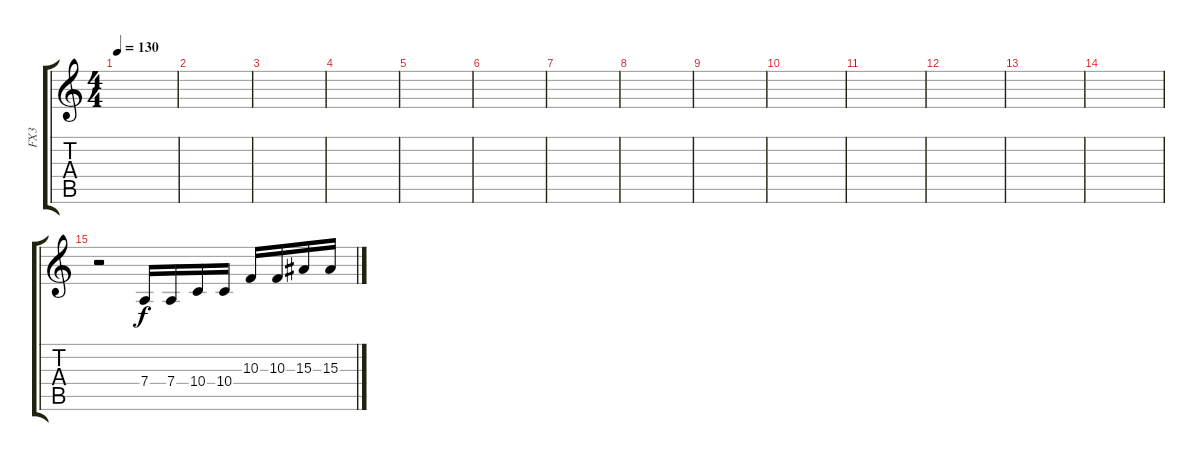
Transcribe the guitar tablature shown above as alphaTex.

\track ("FX3" "FX3") {instrument lead1square}
\staff {score tabs}
\tuning (E4 B3 G3 D3 A2 E2) {hide}
\ts (4 4)
\tempo 130
\clef g2
\ks c
|
|
|
|
|
|
|
|
|
|
|
|
|
|
r.2{volume 8} 7.4.16 7.4.16 10.4.16 10.4.16 10.3.16 10.3.16 15.3.16 15.3.16
